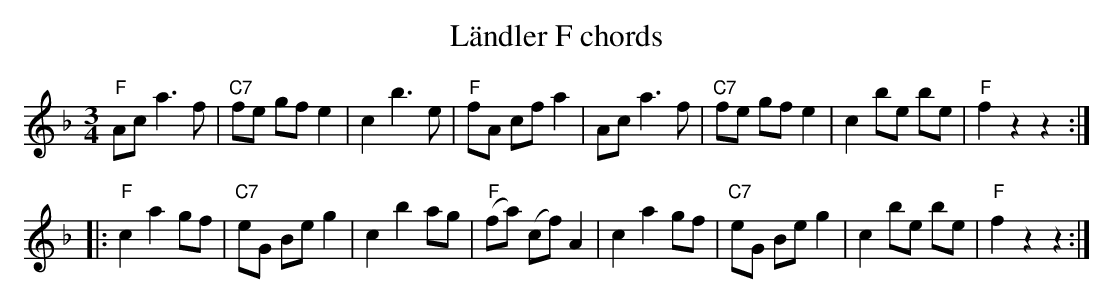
X:1
T: Ländler F chords
M:3/4
L:1/8
K:F %%MIDI gchordon
"F"Ac a3 f | "C7"fe gf e2 | c2 b3 e | "F"fA cf a2 | Ac a3 f | "C7"fe gf e2 | c2 be be | "F"f2 z2z2 :|
|: "F"c2 a2 gf | "C7"eG Be g2 | c2b2 ag | "F"(fa) (cf) A2 | c2 a2 gf | "C7"eG Be g2 | c2 be be | "F"f2 z2z2 :|
